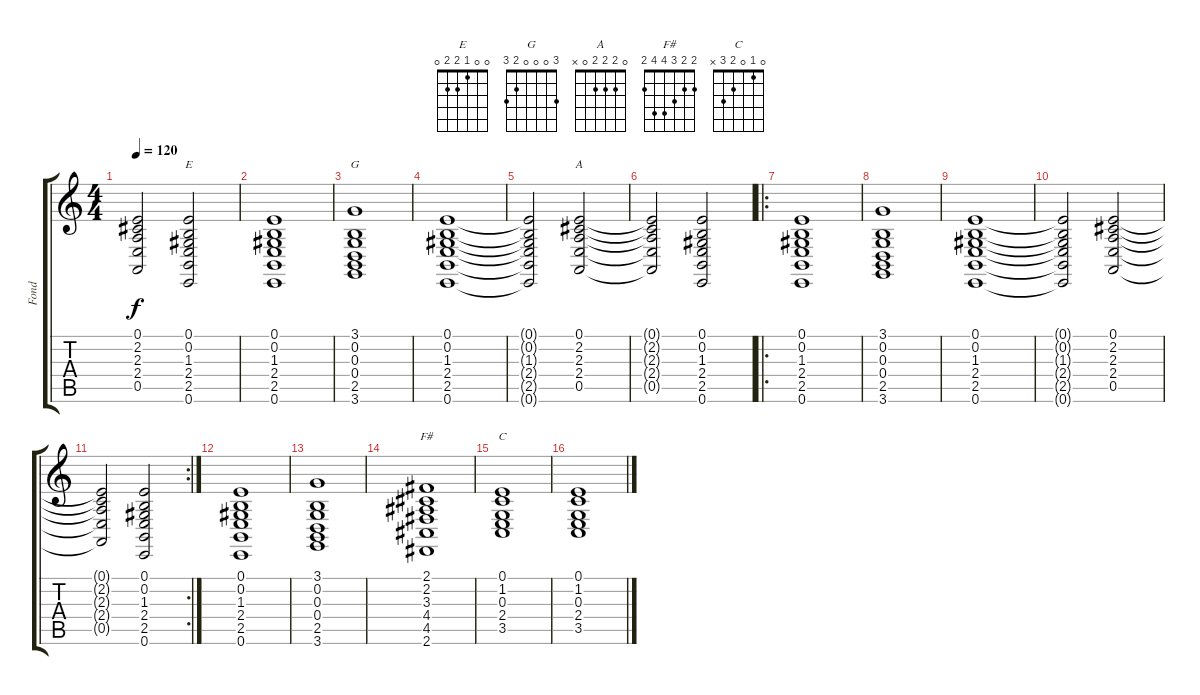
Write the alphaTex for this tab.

\track ("Fond" "Fond") {instrument stringensemble1}
\staff {score tabs}
\tuning (E4 B3 G3 D3 A2 E2) {hide}
\chord ("E" 0 0 1 2 2 0)
\chord ("G" 3 0 0 0 2 3)
\chord ("A" 0 2 2 2 0 x)
\chord ("F#" 2 2 3 4 4 2)
\chord ("C" 0 1 0 2 3 x)
\ts (4 4)
\tempo 120
\clef g2
\ks c
(0.1{t} 2.2{t} 2.3{t} 2.4{t} 0.5{t}).2{dy f} (0.1 0.2 1.3 2.4 2.5 0.6).2{ch "E"} |
(0.1 0.2 1.3 2.4 2.5 0.6).1 |
(3.1 0.2 0.3 0.4 2.5 3.6).1{ch "G"} |
(0.1 0.2 1.3 2.4 2.5 0.6).1 |
(0.1{t} 0.2{t} 1.3{t} 2.4{t} 2.5{t} 0.6{t}).2 (0.1 2.2 2.3 2.4 0.5).2{ch "A"} |
(0.1{t} 2.2{t} 2.3{t} 2.4{t} 0.5{t}).2 (0.1 0.2 1.3 2.4 2.5 0.6).2 |
\ro
(0.1 0.2 1.3 2.4 2.5 0.6).1 |
(3.1 0.2 0.3 0.4 2.5 3.6).1 |
(0.1 0.2 1.3 2.4 2.5 0.6).1 |
(0.1{t} 0.2{t} 1.3{t} 2.4{t} 2.5{t} 0.6{t}).2 (0.1 2.2 2.3 2.4 0.5).2 |
\rc 2
(0.1{t} 2.2{t} 2.3{t} 2.4{t} 0.5{t}).2 (0.1 0.2 1.3 2.4 2.5 0.6).2 |
(0.1 0.2 1.3 2.4 2.5 0.6).1 |
(3.1 0.2 0.3 0.4 2.5 3.6).1 |
(2.1 2.2 3.3 4.4 4.5 2.6).1{ch "F#"} |
(0.1 1.2 0.3 2.4 3.5).1{ch "C"} |
(0.1 1.2 0.3 2.4 3.5).1
